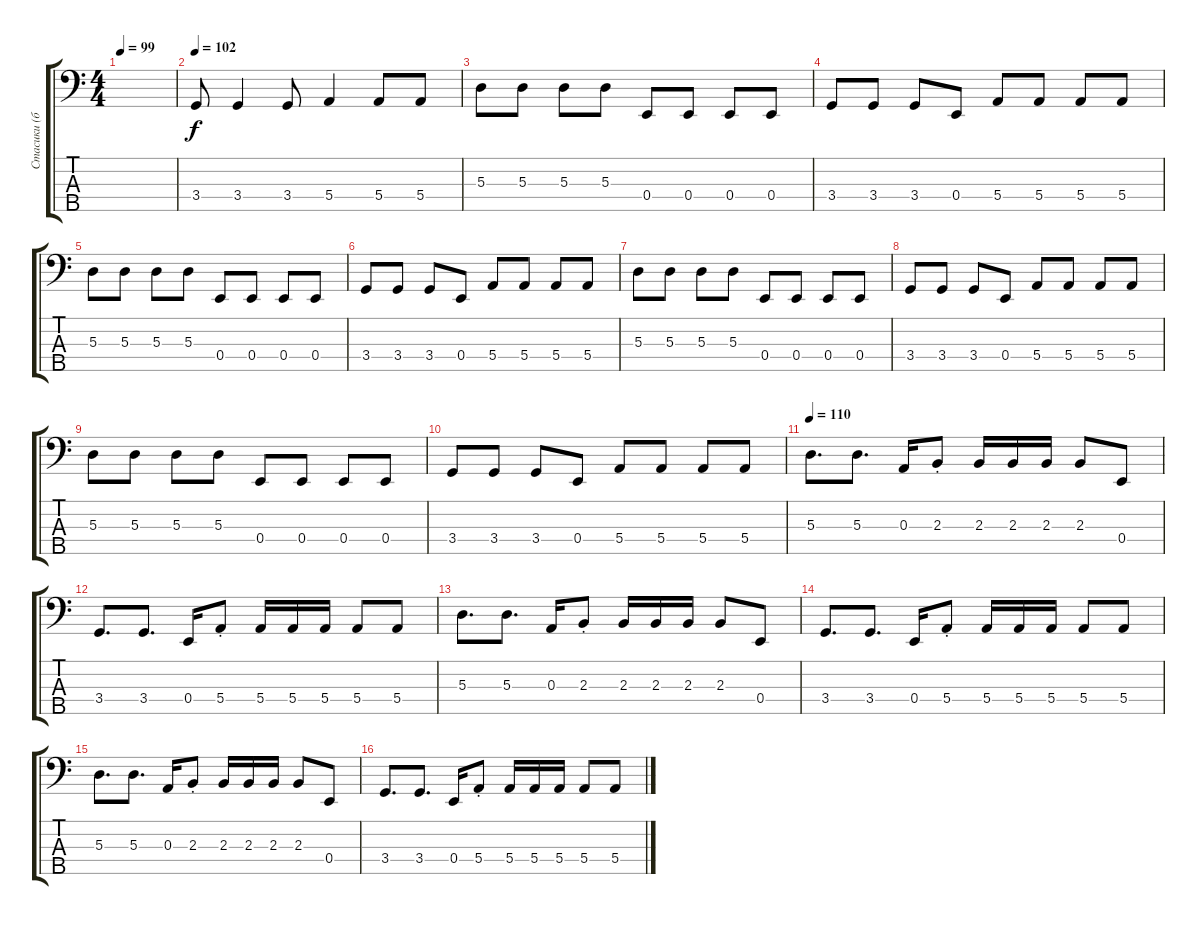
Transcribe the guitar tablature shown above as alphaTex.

\track ("Стасики (бас)" "Стасики (б") {instrument electricbassfinger}
\staff {score tabs}
\tuning (G2 D2 A1 E1 B0) {hide}
\ts (4 4)
\tempo 99
\clef f4
\ks c
|
\tempo 102
3.4.8 3.4.4 3.4.8 5.4.4 5.4.8 5.4.8 |
5.3.8 5.3.8 5.3.8 5.3.8 0.4.8 0.4.8 0.4.8 0.4.8 |
3.4.8 3.4.8 3.4.8 0.4.8 5.4.8 5.4.8 5.4.8 5.4.8 |
5.3.8 5.3.8 5.3.8 5.3.8 0.4.8 0.4.8 0.4.8 0.4.8 |
3.4.8 3.4.8 3.4.8 0.4.8 5.4.8 5.4.8 5.4.8 5.4.8 |
5.3.8 5.3.8 5.3.8 5.3.8 0.4.8 0.4.8 0.4.8 0.4.8 |
3.4.8 3.4.8 3.4.8 0.4.8 5.4.8 5.4.8 5.4.8 5.4.8 |
5.3.8 5.3.8 5.3.8 5.3.8 0.4.8 0.4.8 0.4.8 0.4.8 |
3.4.8 3.4.8 3.4.8 0.4.8 5.4.8 5.4.8 5.4.8 5.4.8 |
\tempo 110
5.3.8{d} 5.3.8{d} 0.3.16 2.3{st}.8 2.3.16 2.3.16 2.3.16 2.3.8 0.4.8 |
3.4.8{d} 3.4.8{d} 0.4.16 5.4{st}.8 5.4.16 5.4.16 5.4.16 5.4.8 5.4.8 |
5.3.8{d} 5.3.8{d} 0.3.16 2.3{st}.8 2.3.16 2.3.16 2.3.16 2.3.8 0.4.8 |
3.4.8{d} 3.4.8{d} 0.4.16 5.4{st}.8 5.4.16 5.4.16 5.4.16 5.4.8 5.4.8 |
5.3.8{d} 5.3.8{d} 0.3.16 2.3{st}.8 2.3.16 2.3.16 2.3.16 2.3.8 0.4.8 |
3.4.8{d} 3.4.8{d} 0.4.16 5.4{st}.8 5.4.16 5.4.16 5.4.16 5.4.8 5.4.8
